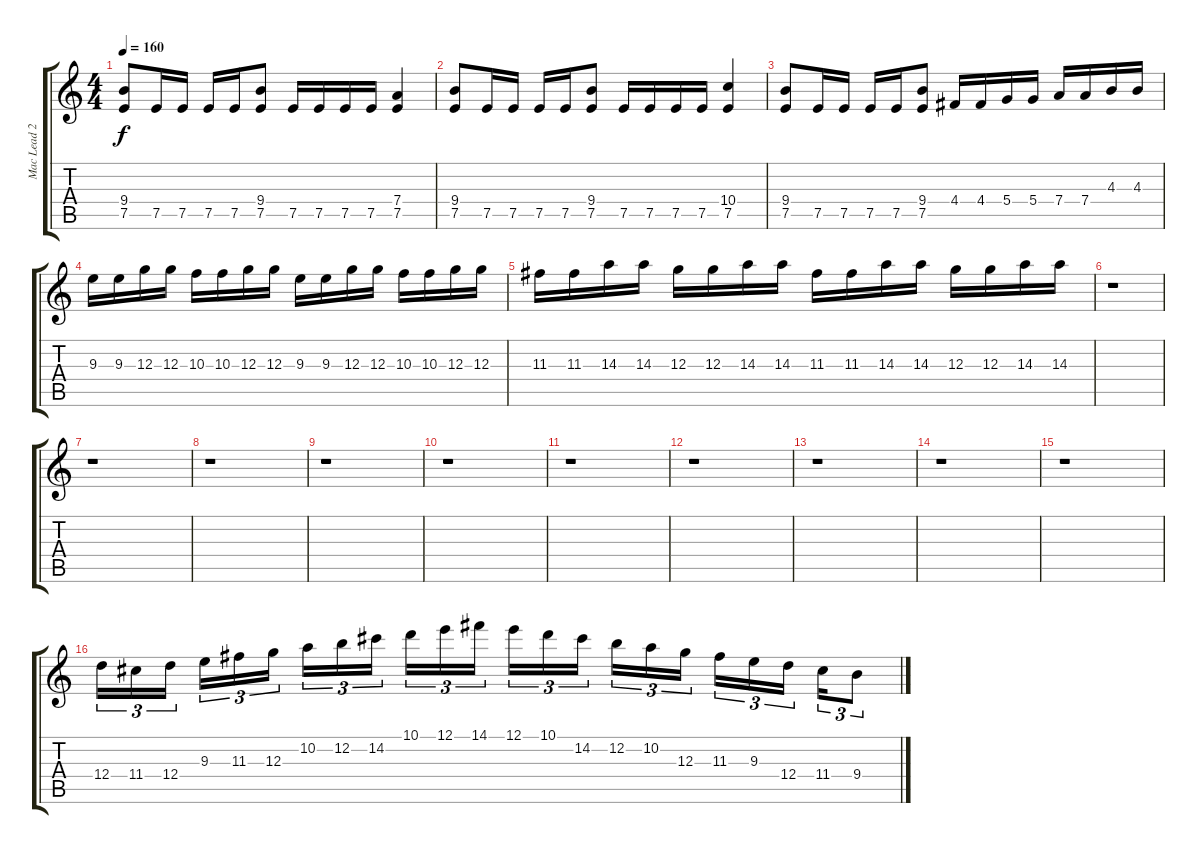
\track ("Mac Lead 2" "Mac Lead 2") {instrument overdrivenguitar}
\staff {score tabs}
\tuning (E4 B3 G3 D3 A2 E2) {hide}
\ts (4 4)
\tempo 160
\clef g2
\ks c
(9.4 7.5).8{dy f} 7.5.16 7.5.16 7.5.16 7.5.16 (9.4 7.5).8 7.5.16 7.5.16 7.5.16 7.5.16 (7.4 7.5).4 |
(9.4 7.5).8 7.5.16 7.5.16 7.5.16 7.5.16 (9.4 7.5).8 7.5.16 7.5.16 7.5.16 7.5.16 (10.4 7.5).4 |
(9.4 7.5).8 7.5.16 7.5.16 7.5.16 7.5.16 (9.4 7.5).8 4.4.16 4.4.16 5.4.16 5.4.16 7.4.16 7.4.16 4.3.16 4.3.16 |
9.3.16 9.3.16 12.3.16 12.3.16 10.3.16 10.3.16 12.3.16 12.3.16 9.3.16 9.3.16 12.3.16 12.3.16 10.3.16 10.3.16 12.3.16 12.3.16 |
11.3.16 11.3.16 14.3.16 14.3.16 12.3.16 12.3.16 14.3.16 14.3.16 11.3.16 11.3.16 14.3.16 14.3.16 12.3.16 12.3.16 14.3.16 14.3.16 |
r.1 |
r.1 |
r.1 |
r.1 |
r.1 |
r.1 |
r.1 |
r.1 |
r.1 |
r.1 |
12.4.16{tu (3 2) volume 16 balance 8} 11.4.16{tu (3 2)} 12.4.16{tu (3 2)} 9.3.16{tu (3 2)} 11.3.16{tu (3 2)} 12.3.16{tu (3 2)} 10.2.16{tu (3 2)} 12.2.16{tu (3 2)} 14.2.16{tu (3 2)} 10.1.16{tu (3 2)} 12.1.16{tu (3 2)} 14.1.16{tu (3 2)} 12.1.16{tu (3 2)} 10.1.16{tu (3 2)} 14.2.16{tu (3 2)} 12.2.16{tu (3 2)} 10.2.16{tu (3 2)} 12.3.16{tu (3 2)} 11.3.16{tu (3 2)} 9.3.16{tu (3 2)} 12.4.16{tu (3 2)} 11.4.16{tu (3 2)} 9.4.8{tu (3 2)}
